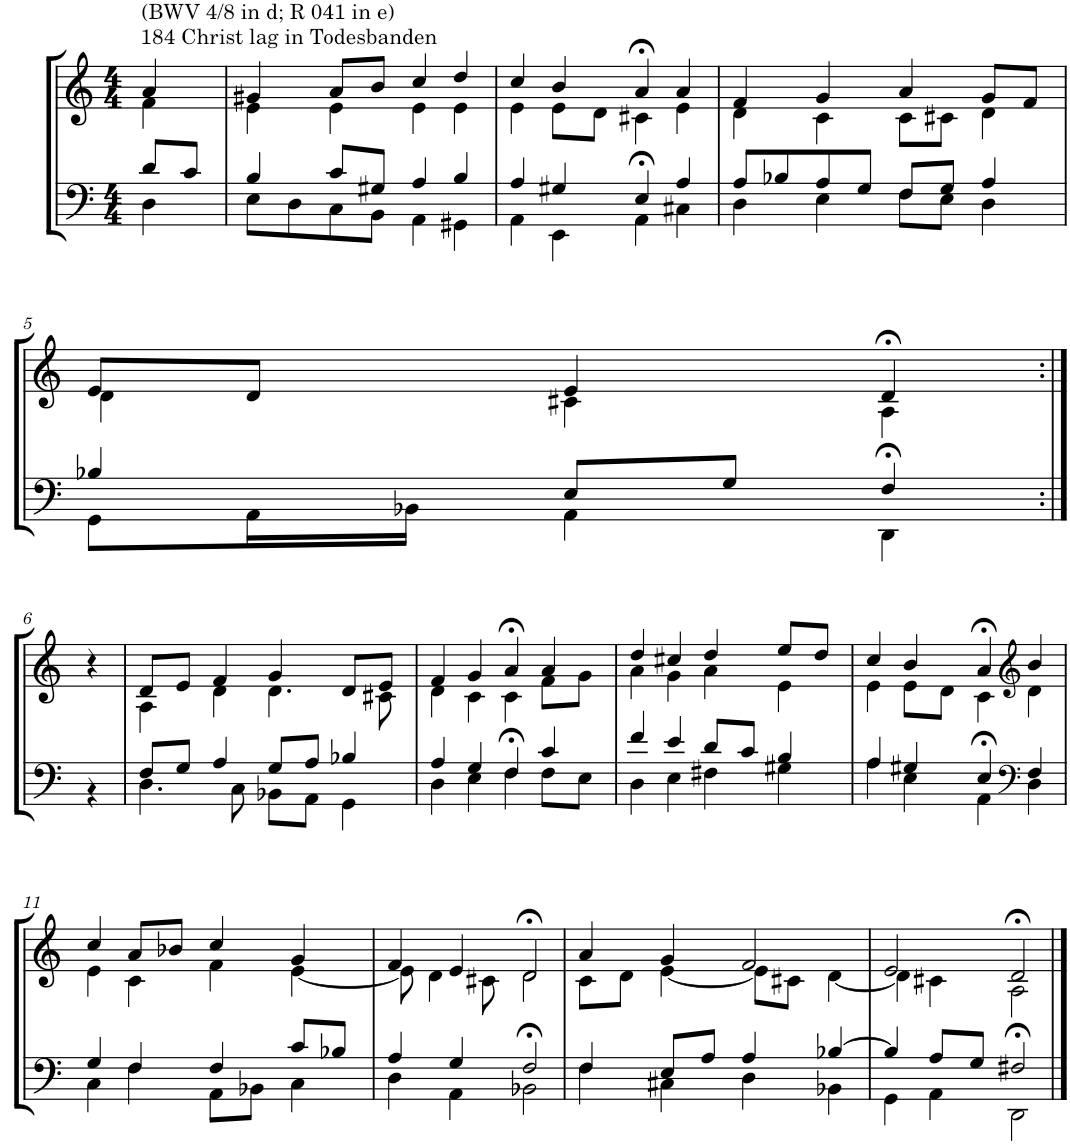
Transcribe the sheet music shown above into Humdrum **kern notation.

**kern	**kern
*part2	*part1
*staff2	*staff1
*I"Tenor/Baß	*I"Sopran/Alt
*clefF4	*clefG2
*k[]	*k[]
*M4/4	*M4/4
=1	=1
*^	*^
!	!	!LO:TX:a:t=184 Christ lag in Todesbanden	!
!	!	!LO:TX:a:t=(BWV 4/8 in d; R 041 in e)	!
8d/L	4D\	4a/	4f\
8c/J	.	.	.
=2	=2	=2	=2
4B/	8E\L	4g#X/	4e\
.	8D\	.	.
8c/L	8C\	8a/L	4e\
8G#X/J	8BB\J	8b/J	.
4A/	4AA\	4cc/	4e\
4B/	4GG#X\	4dd/	4e\
=3	=3	=3	=3
4A/	4AA\	4cc/	4e\
4G#X/	4EE\	4b/	8e\L
.	.	.	8d\J
4E/	4AA>\	4a>/	4c#X\
4A/	4C#X\	4a/	4e\
=4	=4	=4	=4
8A/L	4D\	4f/	4d\
8B-X/	.	.	.
8A/	4E\	4g/	4c\
8G/J	.	.	.
8F/L	8F\L	4a/	8c\L
8G/J	8E\J	.	8c#X\J
4A/	4D\	8g/L	4d\
.	.	8f/J	.
!!LO:LB:g=z	!!
=5	=5	=5	=5
4B-X/	8GG\L	8e/L	4d\
.	16AA\L	8d/J	.
.	16BB-X\JJ	.	.
8E/L	4AA\	4e/	4c#X\
8G/J	.	.	.
4F/	4DD>\	4d>/	4A\
*	*	*v	*v
!!LO:LB:g=z
=6:|!	=6:|!	=6:|!
4ryy	4r	4r
=7	=7	=7
*	*	*^
8F/L	4.D\	8d/L	4A\
8G/J	.	8e/J	.
4A/	.	4f/	4d\
.	8C\	.	.
8G/L	8BB-X\L	4g/	4.d\
8A/J	8AA\J	.	.
4B-X/	4GG\	8d/L	.
.	.	8e/J	8c#X\
=8	=8	=8	=8
4A/	4D\	4f/	4d\
4G/	4E\	4g/	4c\
4F/	4F>\	4a>/	4c\
4c/	8F\L	4a/	8f\L
.	8E\J	.	8g\J
=9	=9	=9	=9
4f/	4D\	4dd/	4a\
4e/	4E\	4cc#X/	4g\
8d/L	4F#X\	4dd/	4a\
8c/J	.	.	.
4B/	4G#X\	8ee/L	4e\
.	.	8dd/J	.
=10	=10	=10	=10
4A/	4A\	4cc/	4e\
4G#X/	4E\	4b/	8e\L
.	.	.	8d\J
4E/	4AA>\	4a>/	4c\
*clefF4	*	*clefG2	*
4F/	4D\	4b/	4d\
!!LO:LB:g=z	!!
=11	=11	=11	=11
4G/	4C\	4cc/	4e\
4F/	4F\	8a/L	4c\
.	.	8b-X/J	.
4F/	8AA\L	4cc/	4f\
.	8BB-X\J	.	.
8c/L	4C\	4g/	[4e\
8B-X/J	.	.	.
=12	=12	=12	=12
4A/	4D\	4f/	8e\]
.	.	.	4d\
4G/	4AA\	4e/	.
.	.	.	8c#X\
2F/	2BB-X>\	2d>/	2d\
=13	=13	=13	=13
4F/	4F\	4a/	8c\L
.	.	.	8d\J
8E/L	4C#X\	4g/	[4e\
8A/J	.	.	.
4A/	4D\	2f/	8e\L]
.	.	.	8c#X\J
[4B-X/	4BB-X\	.	[4d\
=14	=14	=14	=14
4B-/]	4GG\	2e/	4d\]
8A/L	4AA\	.	4c#X\
8G/J	.	.	.
2F#X/	2DD>\	2d>/	2A\
*v	*v	*	*
*	*v	*v
==	==
*-	*-
